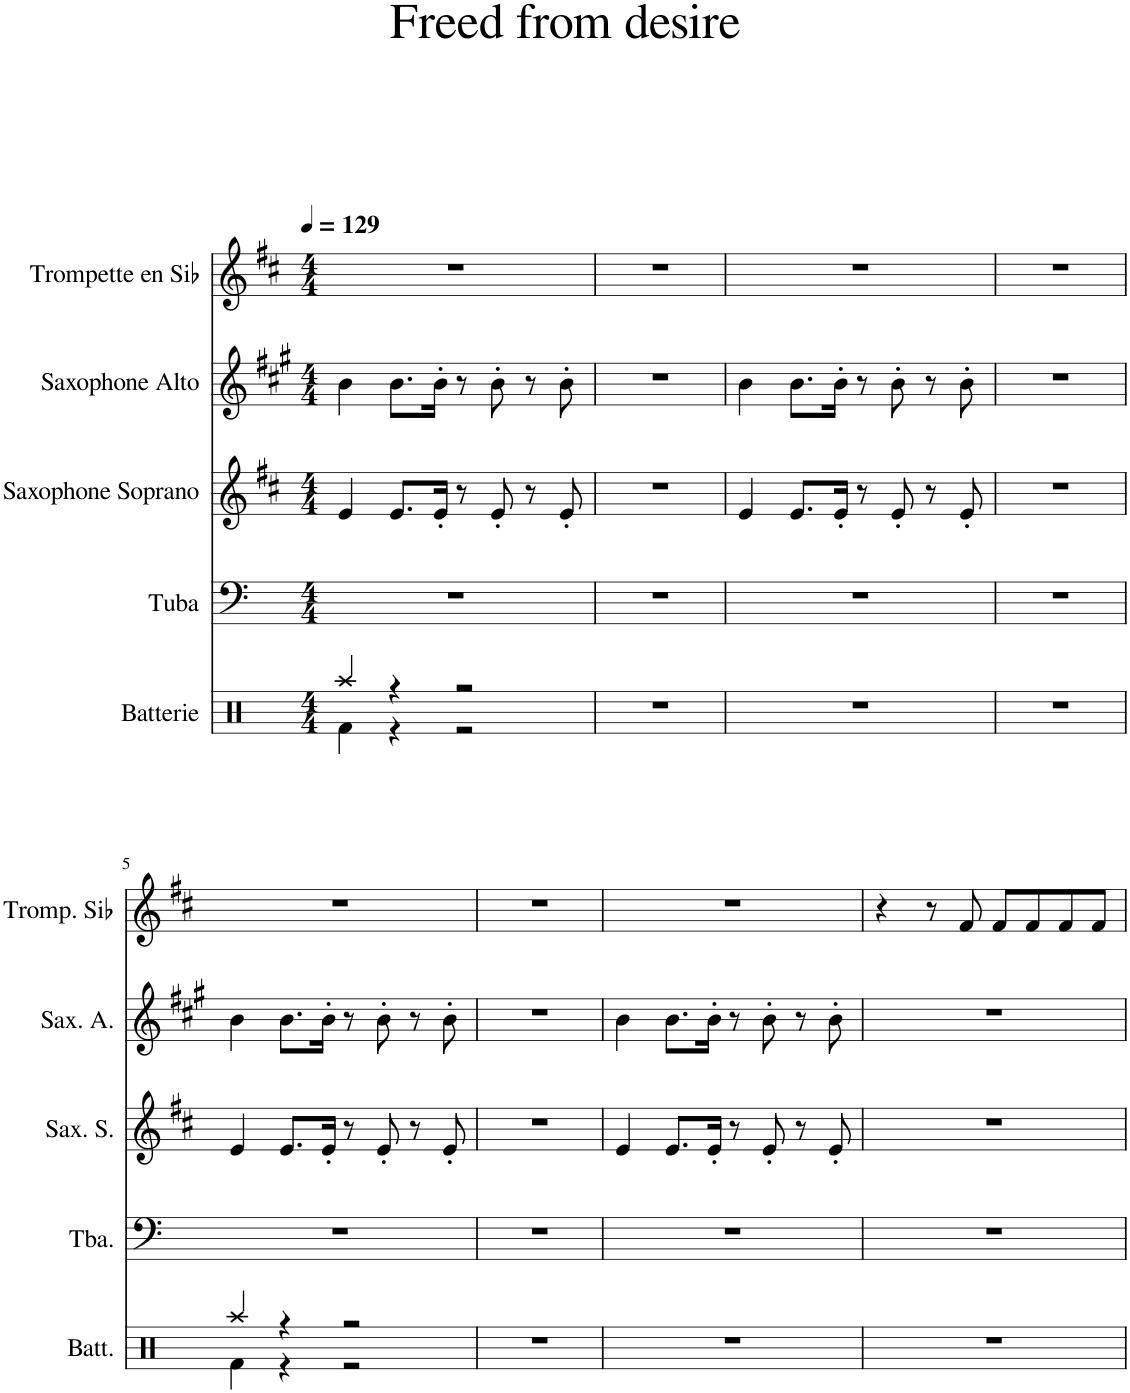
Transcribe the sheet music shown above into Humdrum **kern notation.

**kern	**kern	**kern	**kern	**kern
*part5	*part4	*part3	*part2	*part1
*staff5	*staff4	*staff3	*staff2	*staff1
*I"Batterie	*I"Tuba	*I"Saxophone Soprano	*I"Saxophone Alto	*I"Trompette en Sib
*I'Batt.	*I'Tba.	*I'Sax. S.	*I'Sax. A.	*I'Tromp. Sib
*clefX	*clefF4	*clefG2	*clefG2	*clefG2
*	*	*Trd1c2	*Trd5c9	*Trd1c2
*k[]	*k[]	*k[f#c#]	*k[f#c#g#]	*k[f#c#]
*M4/4	*M4/4	*M4/4	*M4/4	*M4/4
*MM129	*MM129	*MM129	*MM129	*MM129
=1	=1	=1	=1	=1
*^	*	*	*	*
4Raa/	4Rf\	1r	4e/	4b\	1r
4r	4r	.	8.e/L	8.b\L	.
.	.	.	16e'/Jk	16b'\Jk	.
2r	2r	.	8r	8r	.
.	.	.	8e'/	8b'\	.
.	.	.	8r	8r	.
.	.	.	8e'/	8b'\	.
*v	*v	*	*	*	*
=2	=2	=2	=2	=2
1r	1r	1r	1r	1r
=3	=3	=3	=3	=3
1r	1r	4e/	4b\	1r
.	.	8.e/L	8.b\L	.
.	.	16e'/Jk	16b'\Jk	.
.	.	8r	8r	.
.	.	8e'/	8b'\	.
.	.	8r	8r	.
.	.	8e'/	8b'\	.
=4	=4	=4	=4	=4
1r	1r	1r	1r	1r
!!LO:LB:g=z
=5	=5	=5	=5	=5
*^	*	*	*	*
4Raa/	4Rf\	1r	4e/	4b\	1r
4r	4r	.	8.e/L	8.b\L	.
.	.	.	16e'/Jk	16b'\Jk	.
2r	2r	.	8r	8r	.
.	.	.	8e'/	8b'\	.
.	.	.	8r	8r	.
.	.	.	8e'/	8b'\	.
*v	*v	*	*	*	*
=6	=6	=6	=6	=6
1r	1r	1r	1r	1r
=7	=7	=7	=7	=7
1r	1r	4e/	4b\	1r
.	.	8.e/L	8.b\L	.
.	.	16e'/Jk	16b'\Jk	.
.	.	8r	8r	.
.	.	8e'/	8b'\	.
.	.	8r	8r	.
.	.	8e'/	8b'\	.
=8	=8	=8	=8	=8
1r	1r	1r	1r	4r
.	.	.	.	8r
.	.	.	.	8f#/
.	.	.	.	8f#/L
.	.	.	.	8f#/
.	.	.	.	8f#/
.	.	.	.	8f#/J
=	=	=	=	=
*-	*-	*-	*-	*-
